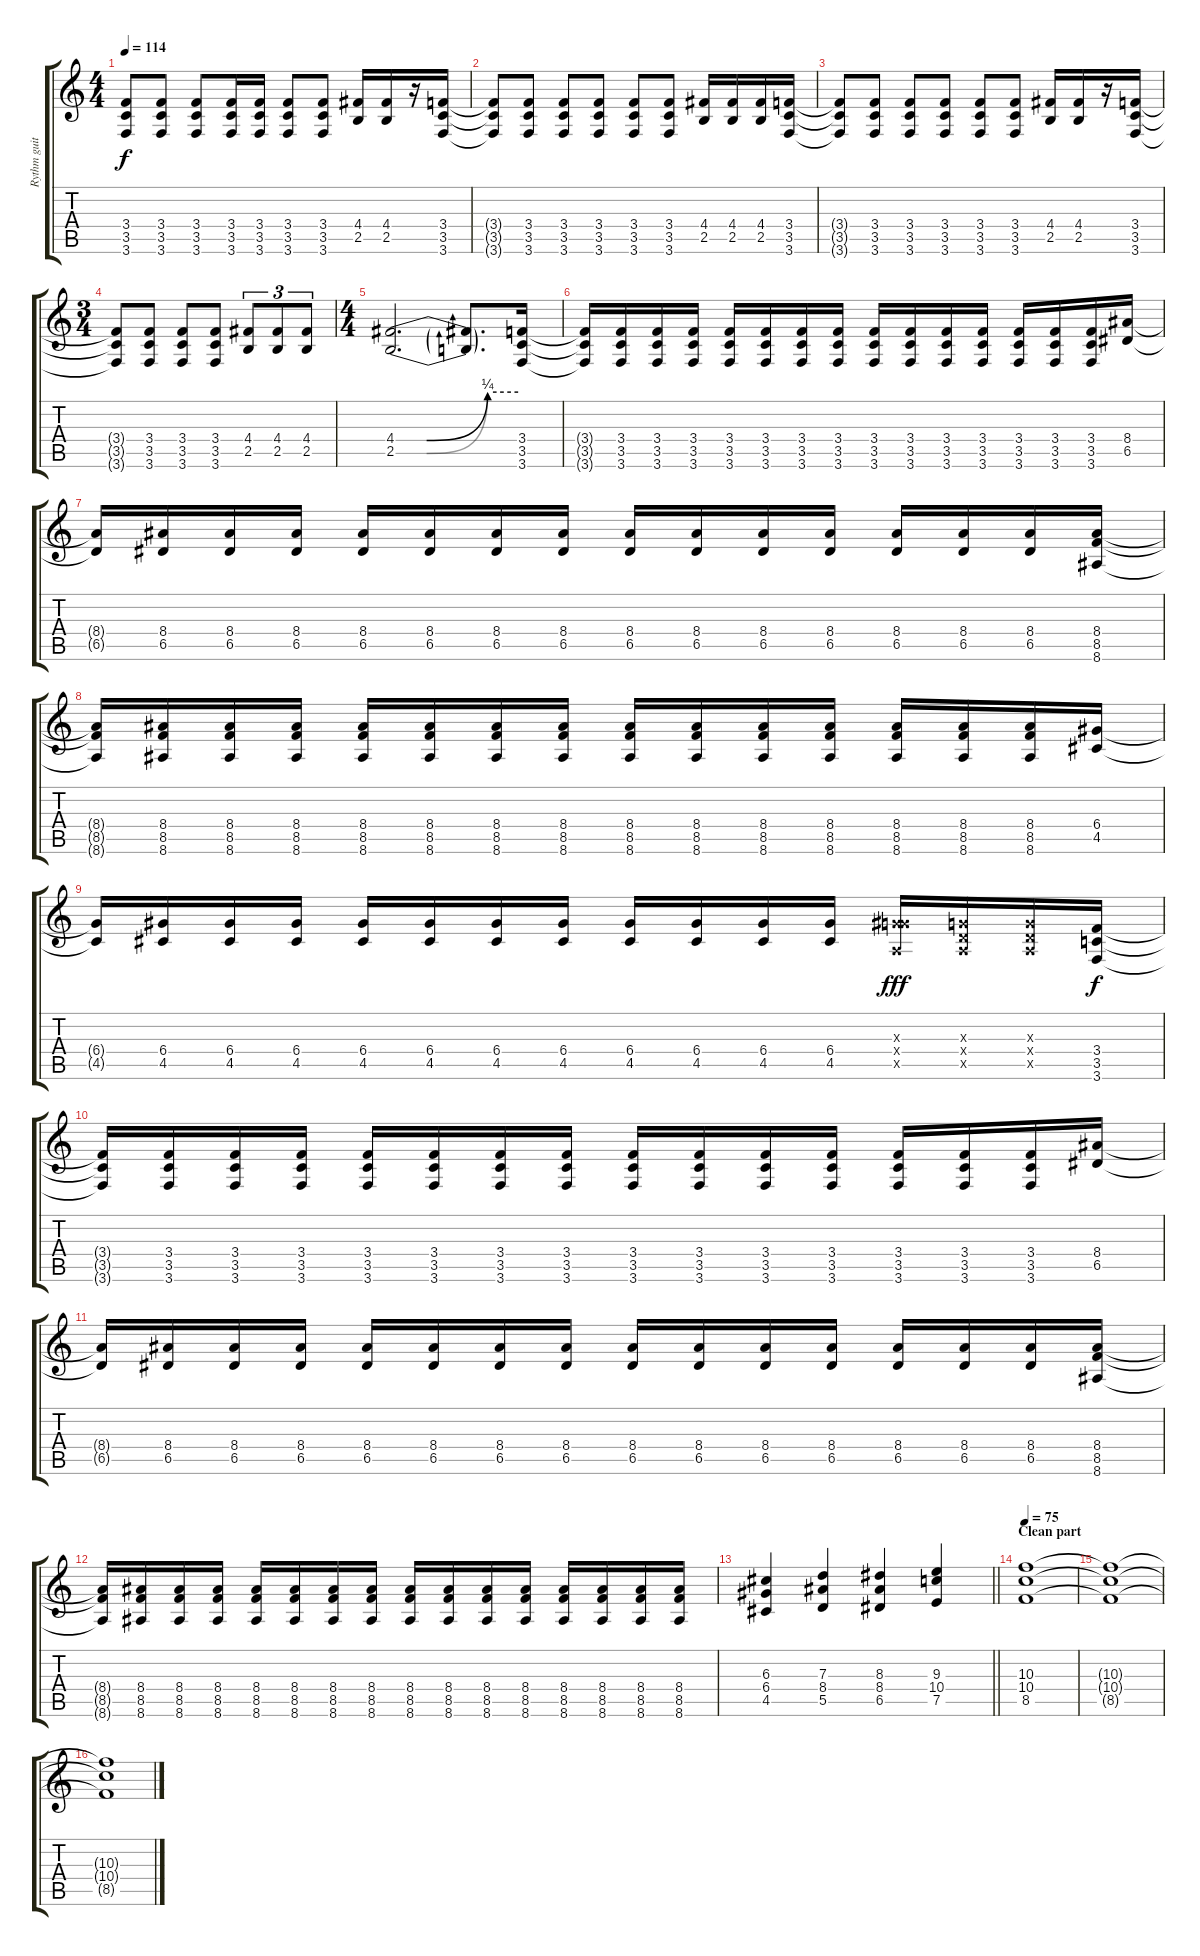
\track ("Rythm guitar" "Rythm guit") {instrument distortionguitar}
\staff {score tabs}
\tuning (E4 B3 G3 D3 A2 D2) {hide}
\ts (4 4)
\tempo 114
\clef g2
\ks c
(3.4{t} 3.5{t} 3.6{t}).8{dy f} (3.4 3.5 3.6).8 (3.4 3.5 3.6).8 (3.4 3.5 3.6).16 (3.4 3.5 3.6).16 (3.4 3.5 3.6).8 (3.4 3.5 3.6).8 (4.4 2.5).16 (4.4 2.5).16 r.16 (3.4 3.5 3.6).16 |
(3.4{t} 3.5{t} 3.6{t}).8 (3.4 3.5 3.6).8 (3.4 3.5 3.6).8 (3.4 3.5 3.6).8 (3.4 3.5 3.6).8 (3.4 3.5 3.6).8 (4.4 2.5).16 (4.4 2.5).16 (4.4 2.5).16 (3.4 3.5 3.6).16 |
(3.4{t} 3.5{t} 3.6{t}).8 (3.4 3.5 3.6).8 (3.4 3.5 3.6).8 (3.4 3.5 3.6).8 (3.4 3.5 3.6).8 (3.4 3.5 3.6).8 (4.4 2.5).16 (4.4 2.5).16 r.16 (3.4 3.5 3.6).16 |
\ts (3 4)
(3.4{t} 3.5{t} 3.6{t}).8 (3.4 3.5 3.6).8 (3.4 3.5 3.6).8 (3.4 3.5 3.6).8 (4.4 2.5).8{tu (3 2)} (4.4 2.5).8{tu (3 2)} (4.4 2.5).8{tu (3 2)} |
\ts (4 4)
(4.4{be (custom 0 0 15 0 45 1 60 1)} 2.5{be (custom 0 0 15 0 45 1 60 1)}).2{d} (4.4{t} 2.5{t}).8{d} (3.4 3.5 3.6).16 |
(3.4{t} 3.5{t} 3.6{t}).16 (3.4 3.5 3.6).16 (3.4 3.5 3.6).16 (3.4 3.5 3.6).16 (3.4 3.5 3.6).16 (3.4 3.5 3.6).16 (3.4 3.5 3.6).16 (3.4 3.5 3.6).16 (3.4 3.5 3.6).16 (3.4 3.5 3.6).16 (3.4 3.5 3.6).16 (3.4 3.5 3.6).16 (3.4 3.5 3.6).16 (3.4 3.5 3.6).16 (3.4 3.5 3.6).16 (8.4 6.5).16 |
(8.4{t} 6.5{t}).16 (8.4 6.5).16 (8.4 6.5).16 (8.4 6.5).16 (8.4 6.5).16 (8.4 6.5).16 (8.4 6.5).16 (8.4 6.5).16 (8.4 6.5).16 (8.4 6.5).16 (8.4 6.5).16 (8.4 6.5).16 (8.4 6.5).16 (8.4 6.5).16 (8.4 6.5).16 (8.4 8.5 8.6).16 |
(8.4{t} 8.5{t} 8.6{t}).16 (8.4 8.5 8.6).16 (8.4 8.5 8.6).16 (8.4 8.5 8.6).16 (8.4 8.5 8.6).16 (8.4 8.5 8.6).16 (8.4 8.5 8.6).16 (8.4 8.5 8.6).16 (8.4 8.5 8.6).16 (8.4 8.5 8.6).16 (8.4 8.5 8.6).16 (8.4 8.5 8.6).16 (8.4 8.5 8.6).16 (8.4 8.5 8.6).16 (8.4 8.5 8.6).16 (6.4 4.5).16 |
(6.4{t} 4.5{t}).16 (6.4 4.5).16 (6.4 4.5).16 (6.4 4.5).16 (6.4 4.5).16 (6.4 4.5).16 (6.4 4.5).16 (6.4 4.5).16 (6.4 4.5).16 (6.4 4.5).16 (6.4 4.5).16 (6.4 4.5).16 (0.3{x} 6.4{x} 0.5{x}).16{dy fff} (0.3{x} 0.4{x} 0.5{x}).16 (0.3{x} 0.4{x} 0.5{x}).16 (3.4 3.5 3.6).16{dy f} |
(3.4{t} 3.5{t} 3.6{t}).16 (3.4 3.5 3.6).16 (3.4 3.5 3.6).16 (3.4 3.5 3.6).16 (3.4 3.5 3.6).16 (3.4 3.5 3.6).16 (3.4 3.5 3.6).16 (3.4 3.5 3.6).16 (3.4 3.5 3.6).16 (3.4 3.5 3.6).16 (3.4 3.5 3.6).16 (3.4 3.5 3.6).16 (3.4 3.5 3.6).16 (3.4 3.5 3.6).16 (3.4 3.5 3.6).16 (8.4 6.5).16 |
(8.4{t} 6.5{t}).16 (8.4 6.5).16 (8.4 6.5).16 (8.4 6.5).16 (8.4 6.5).16 (8.4 6.5).16 (8.4 6.5).16 (8.4 6.5).16 (8.4 6.5).16 (8.4 6.5).16 (8.4 6.5).16 (8.4 6.5).16 (8.4 6.5).16 (8.4 6.5).16 (8.4 6.5).16 (8.4 8.5 8.6).16 |
(8.4{t} 8.5{t} 8.6{t}).16 (8.4 8.5 8.6).16 (8.4 8.5 8.6).16 (8.4 8.5 8.6).16 (8.4 8.5 8.6).16 (8.4 8.5 8.6).16 (8.4 8.5 8.6).16 (8.4 8.5 8.6).16 (8.4 8.5 8.6).16 (8.4 8.5 8.6).16 (8.4 8.5 8.6).16 (8.4 8.5 8.6).16 (8.4 8.5 8.6).16 (8.4 8.5 8.6).16 (8.4 8.5 8.6).16 (8.4 8.5 8.6).16 |
\barLineRight lightlight
(6.3 6.4 4.5).4 (7.3 8.4 5.5).4 (8.3 8.4 6.5).4 (9.3 10.4 7.5).4 |
\section ("" "Clean part")
\tempo 75
(10.3 10.4 8.5).1{volume 0} |
(10.3{t} 10.4{t} 8.5{t}).1 |
(10.3{t} 10.4{t} 8.5{t}).1
